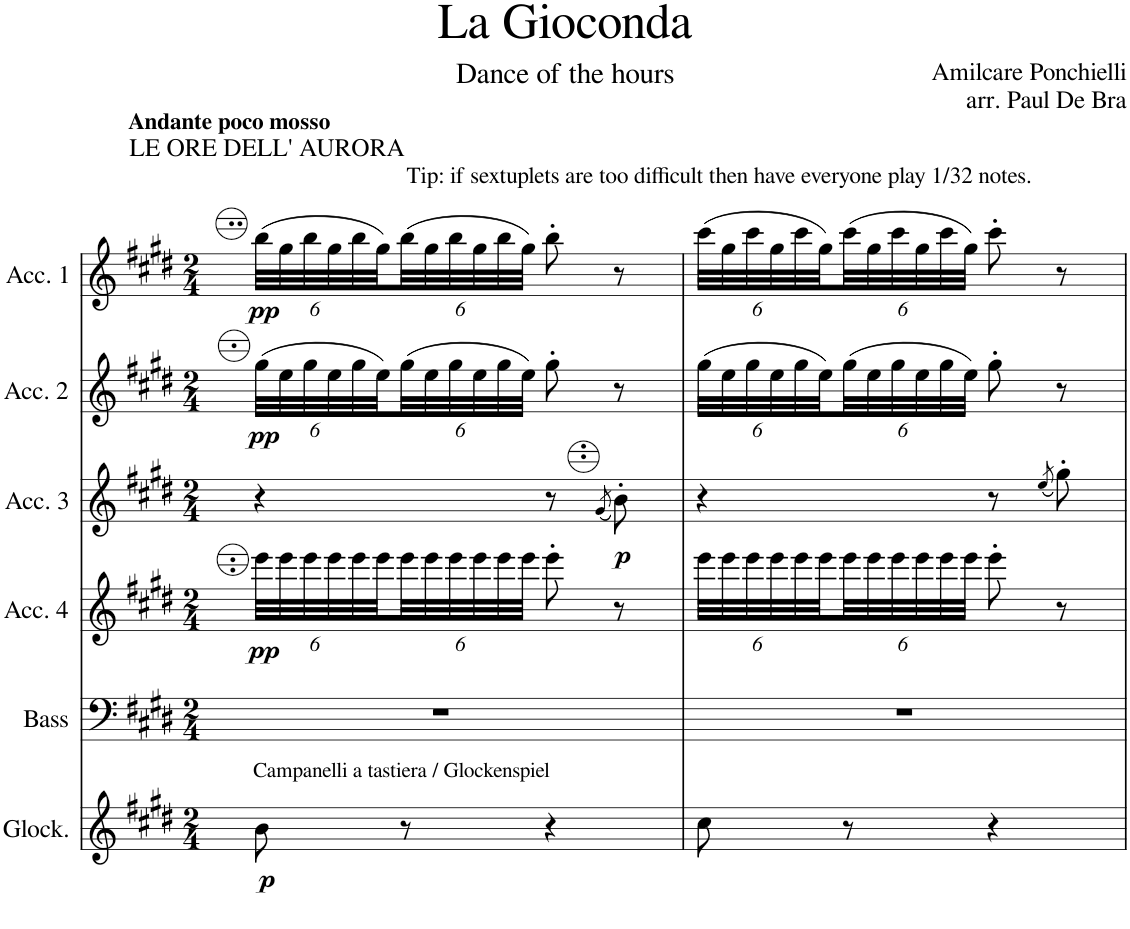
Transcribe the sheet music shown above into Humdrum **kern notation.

**kern	**dynam	**kern	**kern	**dynam	**kern	**dynam	**kern	**dynam	**kern	**dynam
*part6	*part6	*part5	*part4	*part4	*part3	*part3	*part2	*part2	*part1	*part1
*staff6	*staff6	*staff5	*staff4	*staff4	*staff3	*staff3	*staff2	*staff2	*staff1	*staff1
*I"Glock.	*	*I"Bass	*I"Acc. 4	*	*I"Acc. 3	*	*I"Acc. 2	*	*I"Acc. 1	*
*I'G	*	*I'B	*	*	*	*	*	*	*	*
*clefG2	*	*clefF4	*clefG2	*	*clefG2	*	*clefG2	*	*clefG2	*
*Trd-14c-24	*	*Trd7c12	*Trd7c12	*	*	*	*	*	*	*
*k[f#c#g#d#]	*	*k[f#c#g#d#]	*k[f#c#g#d#]	*	*k[f#c#g#d#]	*	*k[f#c#g#d#]	*	*k[f#c#g#d#]	*
*M2/4	*	*M2/4	*M2/4	*	*M2/4	*	*M2/4	*	*M2/4	*
*	*	*	*Xbrackettup	*	*	*	*Xbrackettup	*	*Xbrackettup	*
=1	=1	=1	=1	=1	=1	=1	=1	=1	=1	=1
!	!	!	!	!	!	!	!	!	!LO:TX:a:t=LE ORE DELL' AURORA	!
!	!	!	!	!	!	!	!	!	!LO:TX:a:B:t=Andante poco mosso	!
!	!	!	!	!	!	!	!	!	!LO:TX:a:t=Tip&colon; if sextuplets are too difficult then have everyone play 1/32 notes.	!
!LO:TX:a:t=Campanelli a tastiera / Glockenspiel	!	!	!	!	!	!	!	!	!	!
!	!LO:DY:b	!	!	!LO:DY:b	!	!	!	!LO:DY:b	!	!LO:DY:b
8b\	p	2r	48eee\LLL	pp	4r	.	(48gg#\LLL	pp	(48bb\LLL	pp
.	.	.	48eee\	.	.	.	48ee\	.	48gg#\	.
.	.	.	48eee\	.	.	.	48gg#\	.	48bb\	.
.	.	.	48eee\	.	.	.	48ee\	.	48gg#\	.
.	.	.	48eee\	.	.	.	48gg#\	.	48bb\	.
.	.	.	48eee\	.	.	.	48ee\)	.	48gg#\)	.
8r	.	.	48eee\	.	.	.	(48gg#\	.	(48bb\	.
.	.	.	48eee\	.	.	.	48ee\	.	48gg#\	.
.	.	.	48eee\	.	.	.	48gg#\	.	48bb\	.
.	.	.	48eee\	.	.	.	48ee\	.	48gg#\	.
.	.	.	48eee\	.	.	.	48gg#\	.	48bb\	.
.	.	.	48eee\JJJ	.	.	.	48ee\JJJ)	.	48gg#\JJJ)	.
4r	.	.	8eee'\	.	8r	.	8gg#'\	.	8bb'\	.
.	.	.	.	.	(8qg#/	.	.	.	.	.
!	!	!	!	!	!	!LO:DY:b	!	!	!	!
.	.	.	8r	.	8b'\)	p	8r	.	8r	.
=2	=2	=2	=2	=2	=2	=2	=2	=2	=2	=2
8cc#\	.	2r	48eee\LLL	.	4r	.	(48gg#\LLL	.	(48ccc#\LLL	.
.	.	.	48eee\	.	.	.	48ee\	.	48gg#\	.
.	.	.	48eee\	.	.	.	48gg#\	.	48ccc#\	.
.	.	.	48eee\	.	.	.	48ee\	.	48gg#\	.
.	.	.	48eee\	.	.	.	48gg#\	.	48ccc#\	.
.	.	.	48eee\	.	.	.	48ee\)	.	48gg#\)	.
8r	.	.	48eee\	.	.	.	(48gg#\	.	(48ccc#\	.
.	.	.	48eee\	.	.	.	48ee\	.	48gg#\	.
.	.	.	48eee\	.	.	.	48gg#\	.	48ccc#\	.
.	.	.	48eee\	.	.	.	48ee\	.	48gg#\	.
.	.	.	48eee\	.	.	.	48gg#\	.	48ccc#\	.
.	.	.	48eee\JJJ	.	.	.	48ee\JJJ)	.	48gg#\JJJ)	.
4r	.	.	8eee'\	.	8r	.	8gg#'\	.	8ccc#'\	.
.	.	.	.	.	(8qee/	.	.	.	.	.
.	.	.	8r	.	8gg#'\)	.	8r	.	8r	.
=	=	=	=	=	=	=	=	=	=	=
*-	*-	*-	*-	*-	*-	*-	*-	*-	*-	*-
